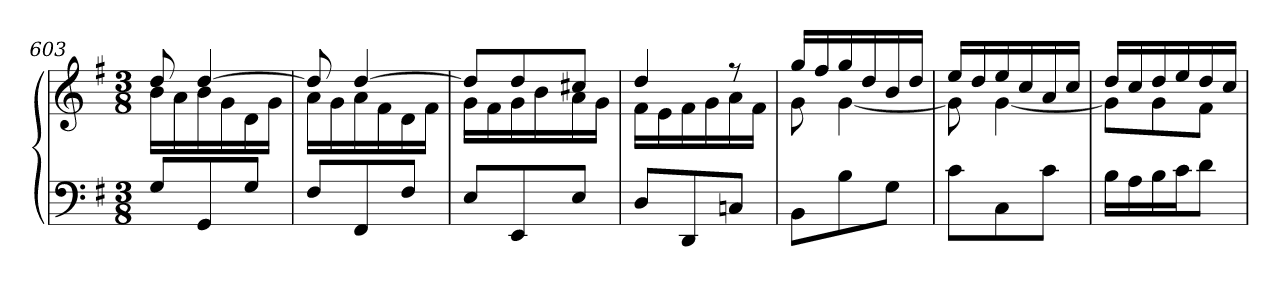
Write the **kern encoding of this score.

**kern	**kern
*part1	*part1
*staff2	*staff1
!!LO:PB:g=z
*clefF4	*clefG2
*k[f#]	*k[f#]
*G:	*G:
*M3/8	*M3/8
*MM216	*MM216
=603	=603
*	*^
8G/L	8dd/	16b\LL
.	.	16a\
8GG/	[4dd/	16b\
.	.	16g\
8G/J	.	16d\
.	.	16g\JJ
=604	=604	=604
8F#/L	8dd/]	16a\LL
.	.	16g\
8FF#/	[4dd/	16a\
.	.	16f#\
8F#/J	.	16d\
.	.	16f#\JJ
=605	=605	=605
8E/L	8dd/L]	16g\LL
.	.	16f#\
8EE/	8dd/	16g\
.	.	16b\
8E/J	8cc#X/J	16a\
.	.	16g\JJ
=606	=606	=606
8D/L	4dd/	16f#\LL
.	.	16e\
8DD/	.	16f#\
.	.	16g\
8Cn/J	8r	16a\
.	.	16f#\JJ
=607	=607	=607
8BB\L	16gg/LL	8g\
.	16ff#/	.
8B\	16gg/	[4g\
.	16dd/	.
8G\J	16b/	.
.	16dd/JJ	.
!!LO:LB:g=z	!!
=608	=608	=608
8c\L	16ee/LL	8g\]
.	16dd/	.
8C\	16ee/	[4g\
.	16cc/	.
8c\J	16a/	.
.	16cc/JJ	.
=609	=609	=609
16B\LL	16dd/LL	8g\L]
16A\	16cc/	.
16B\	16dd/	8g\
16c\J	16ee/	.
8d\J	16dd/	8f#\J
.	16cc/JJ	.
*	*v	*v
=	=
*-	*-
